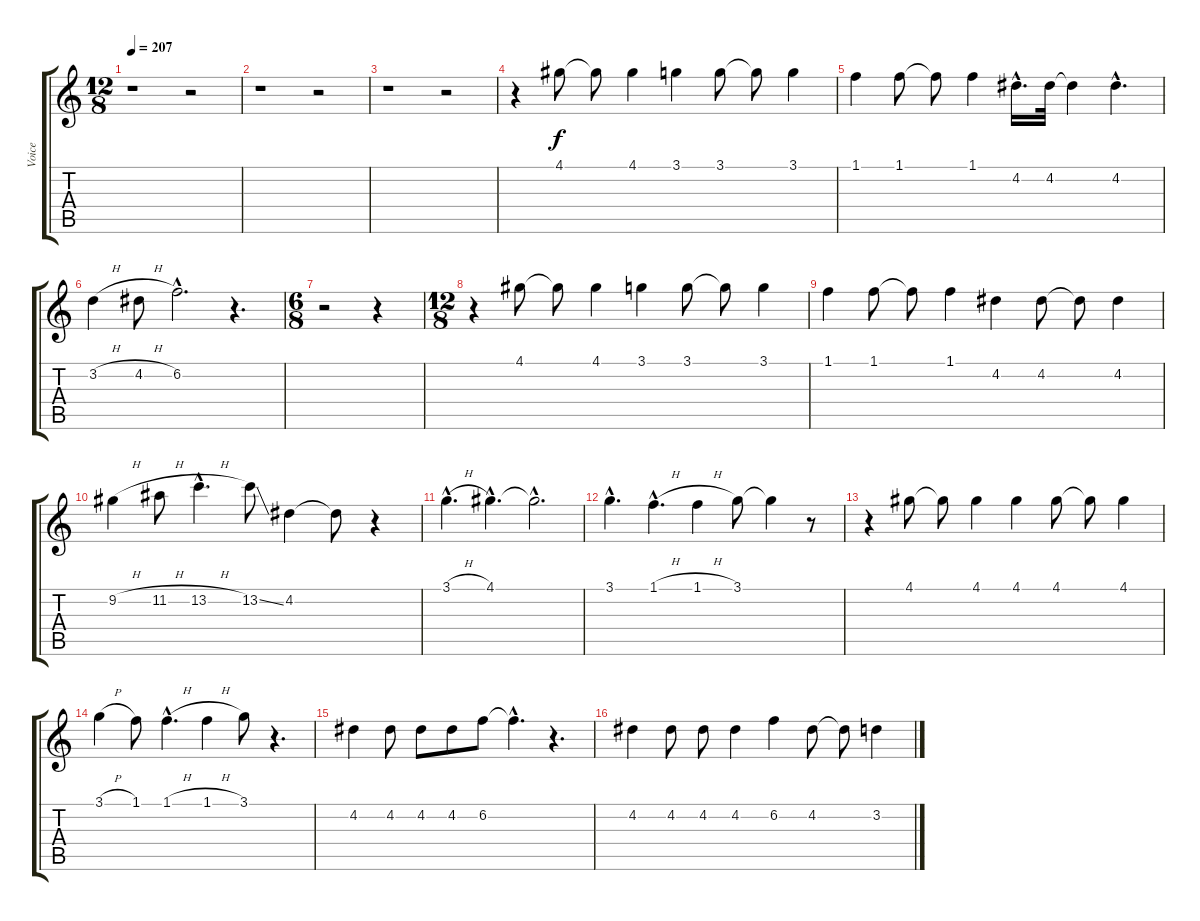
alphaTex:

\track ("Voice" "Voice") {instrument flute}
\staff {score tabs}
\tuning (E5 B4 G4 D4 A3 E3) {hide}
\ts (12 8)
\tempo 207
\clef g2
\ks c
r.1{dy f} r.2 |
r.1 r.2 |
r.1 r.2 |
r.4 4.1.8 4.1{t}.8 4.1.4 3.1.4 3.1.8 3.1{t}.8 3.1.4 |
1.1.4 1.1.8 1.1{t}.8 1.1.4 4.2{hac}.16{d} 4.2.32 4.2{t}.4 4.2{hac}.4{d} |
3.2{h}.4 4.2{h}.8 6.2{hac}.2{d} r.4{d} |
\ts (6 8)
r.2 r.4 |
\ts (12 8)
r.4 4.1.8 4.1{t}.8 4.1.4 3.1.4 3.1.8 3.1{t}.8 3.1.4 |
1.1.4 1.1.8 1.1{t}.8 1.1.4 4.2.4 4.2.8 4.2{t}.8 4.2.4 |
9.2{h}.4 11.2{h}.8 13.2{h hac}.4{d} 13.2{ss}.8 4.2.4 4.2{t}.8 r.4 |
3.1{h hac}.4{d} 4.1{hac}.4{d} 4.1{hac t}.2{d} |
3.1{hac}.4{d} 1.1{h hac}.4{d} 1.1{h}.4 3.1.8 3.1{t}.4 r.8 |
r.4 4.1.8 4.1{t}.8 4.1.4 4.1.4 4.1.8 4.1{t}.8 4.1.4 |
3.1{h}.4 1.1.8 1.1{h hac}.4{d} 1.1{h}.4 3.1.8 r.4{d} |
4.2.4 4.2.8 4.2.8 4.2.8 6.2.8 6.2{hac t}.4{d} r.4{d} |
4.2.4 4.2.8 4.2.8 4.2.4 6.2.4 4.2.8 4.2{t}.8 3.2.4
